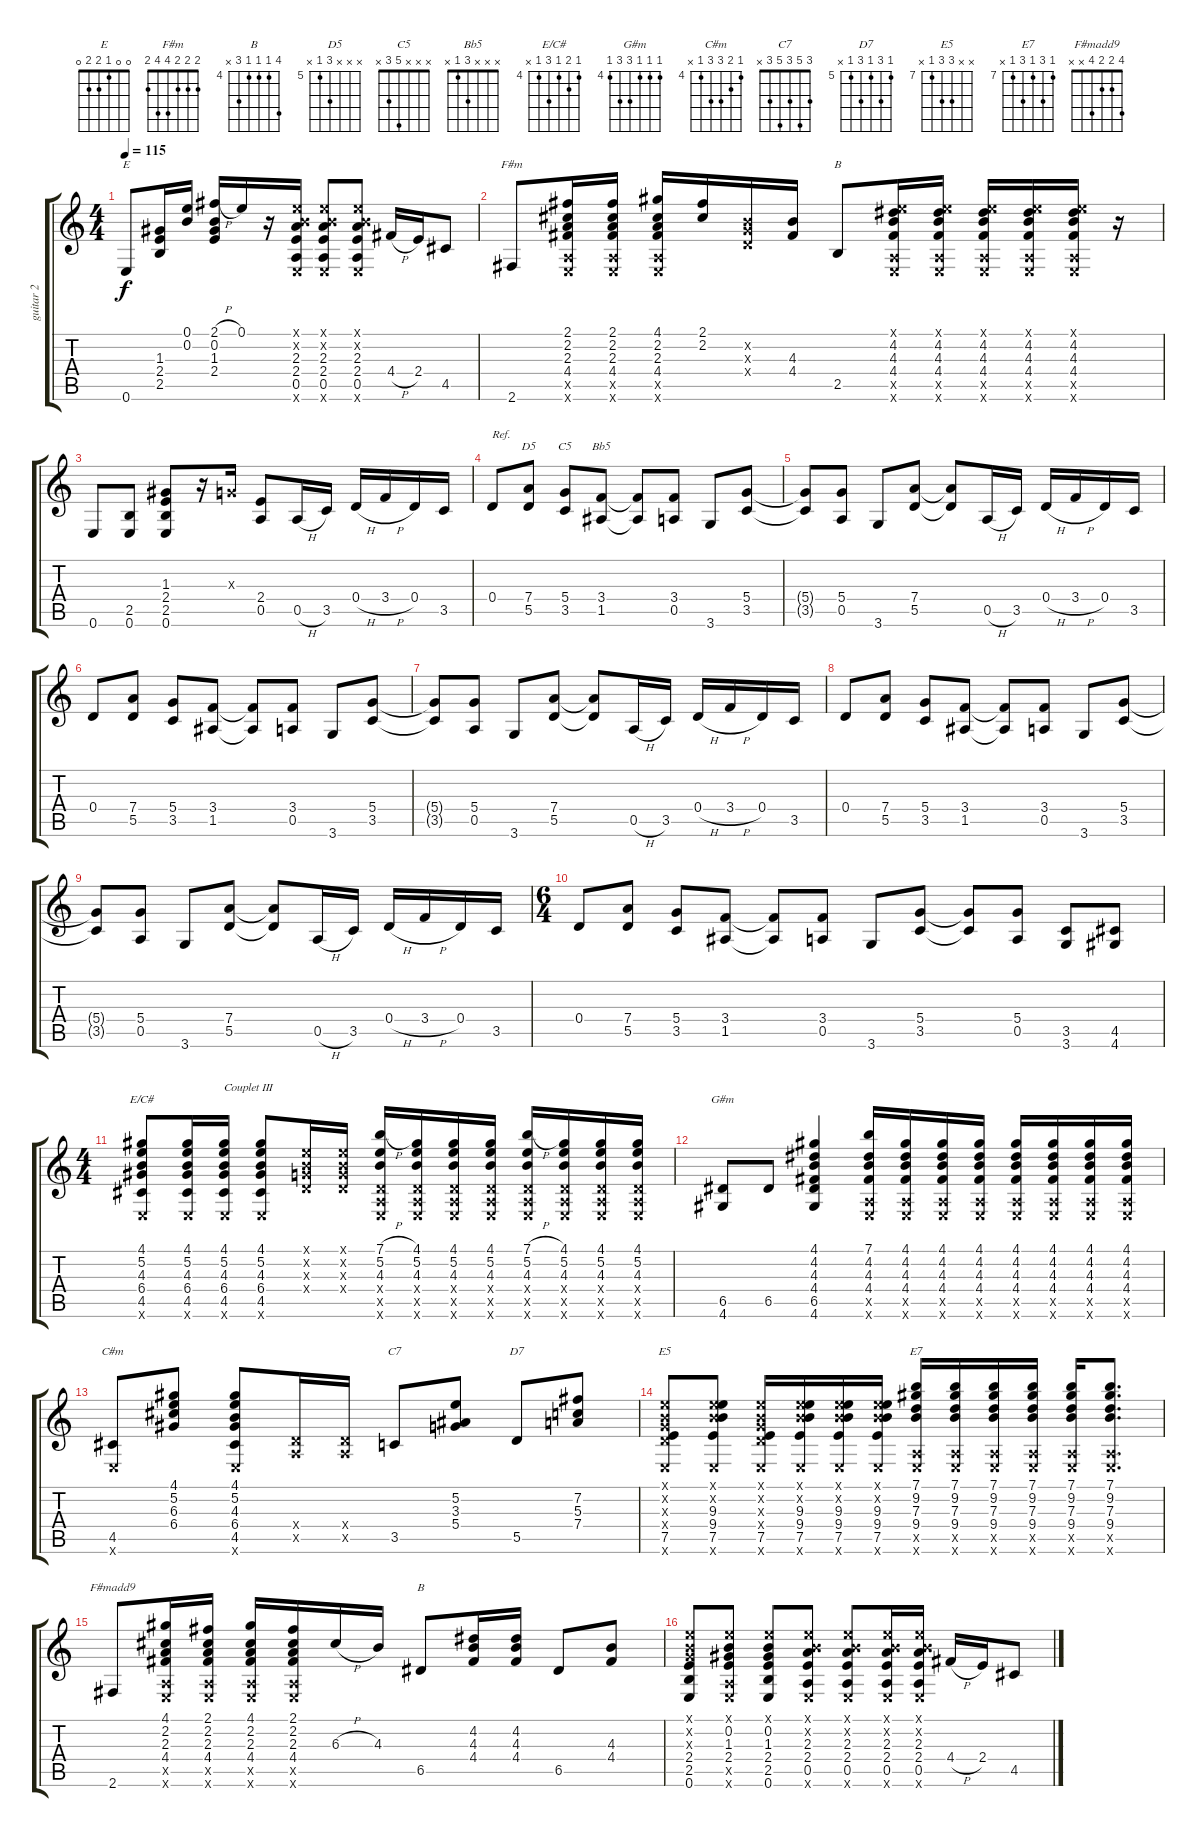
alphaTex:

\track ("guitar 2" "guitar 2") {instrument overdrivenguitar}
\staff {score tabs}
\tuning (E4 B3 G3 D3 A2 E2) {hide}
\chord ("E" 0 0 1 2 2 0)
\chord ("F#m" 2 2 2 4 4 2)
\chord ("B" 2 4 4 4 2 x)
\chord ("D5" x x x 7 5 x) {firstfret 5}
\chord ("C5" x x x 5 3 x)
\chord ("Bb5" x x x 3 1 x)
\chord ("E/C#" 4 5 4 6 4 x) {firstfret 4}
\chord ("G#m" 4 4 4 6 6 4) {firstfret 4}
\chord ("C#m" 4 5 6 6 4 x) {firstfret 4}
\chord ("C7" 3 5 3 5 3 x)
\chord ("D7" 5 7 5 7 5 x) {firstfret 5}
\chord ("E5" x x 9 9 7 x) {firstfret 7}
\chord ("E7" 7 9 7 9 7 x) {firstfret 7}
\chord ("F#madd9" 4 2 2 4 x x)
\chord ("B" 7 4 4 4 6 x) {firstfret 4}
\ts (4 4)
\tempo 115
\clef g2
\ks c
0.6.8{ch "E" dy f} (1.3 2.4 2.5).16 (0.1 0.2).16 (2.1{h} 0.2 1.3 2.4).16 0.1.16 r.16 (0.1{x} 0.2{x} 2.3 2.4 0.5 0.6{x}).16 (0.1{x} 0.2{x} 2.3 2.4 0.5 0.6{x}).8 (0.1{x} 0.2{x} 2.3 2.4 0.5 0.6{x}).8 4.4{h}.16 2.4.16 4.5.8 |
2.6.8{ch "F#m"} (2.1 2.2 2.3 4.4 0.5{x} 0.6{x}).16 (2.1 2.2 2.3 4.4 0.5{x} 0.6{x}).16 (4.1 2.2 2.3 4.4 0.5{x} 0.6{x}).16 (2.1 2.2).16 (0.2{x} 0.3{x} 0.4{x}).16 (4.3 4.4).16 2.5.8{ch "B"} (0.1{x} 4.2 4.3 4.4 0.5{x} 0.6{x}).16 (0.1{x} 4.2 4.3 4.4 0.5{x} 0.6{x}).16 (0.1{x} 4.2 4.3 4.4 0.5{x} 0.6{x}).16 (0.1{x} 4.2 4.3 4.4 0.5{x} 0.6{x}).16 (0.1{x} 4.2 4.3 4.4 0.5{x} 0.6{x}).16 r.16 |
0.6.8 (2.5 0.6).8 (1.3 2.4 2.5 0.6).8 r.16 0.3{x}.16 (2.4 0.5).8 0.5{h}.16 3.5.16 0.4{h}.16 3.4{h}.16 0.4.16 3.5.16 |
0.4.8{txt "Ref."} (7.4 5.5).8{ch "D5"} (5.4 3.5).8{ch "C5"} (3.4 1.5).8{ch "Bb5"} (3.4{t} 1.5{t}).8 (3.4 0.5).8 3.6.8 (5.4 3.5).8 |
(5.4{t} 3.5{t}).8 (5.4 0.5).8 3.6.8 (7.4 5.5).8 (7.4{t} 5.5{t}).8 0.5{h}.16 3.5.16 0.4{h}.16 3.4{h}.16 0.4.16 3.5.16 |
0.4.8 (7.4 5.5).8 (5.4 3.5).8 (3.4 1.5).8 (3.4{t} 1.5{t}).8 (3.4 0.5).8 3.6.8 (5.4 3.5).8 |
(5.4{t} 3.5{t}).8 (5.4 0.5).8 3.6.8 (7.4 5.5).8 (7.4{t} 5.5{t}).8 0.5{h}.16 3.5.16 0.4{h}.16 3.4{h}.16 0.4.16 3.5.16 |
0.4.8 (7.4 5.5).8 (5.4 3.5).8 (3.4 1.5).8 (3.4{t} 1.5{t}).8 (3.4 0.5).8 3.6.8 (5.4 3.5).8 |
(5.4{t} 3.5{t}).8 (5.4 0.5).8 3.6.8 (7.4 5.5).8 (7.4{t} 5.5{t}).8 0.5{h}.16 3.5.16 0.4{h}.16 3.4{h}.16 0.4.16 3.5.16 |
\ts (6 4)
0.4.8 (7.4 5.5).8 (5.4 3.5).8 (3.4 1.5).8 (3.4{t} 1.5{t}).8 (3.4 0.5).8 3.6.8 (5.4 3.5).8 (5.4{t} 3.5{t}).8 (5.4 0.5).8 (3.5 3.6).8 (4.5 4.6).8 |
\ts (4 4)
(4.1 5.2 4.3 6.4 4.5 0.6{x}).8{ch "E/C#"} (4.1 5.2 4.3 6.4 4.5 0.6{x}).16 (4.1 5.2 4.3 6.4 4.5 0.6{x}).16{txt "Couplet III"} (4.1 5.2 4.3 6.4 4.5 0.6{x}).8 (0.1{x} 0.2{x} 0.3{x} 0.4{x}).16 (0.1{x} 0.2{x} 0.3{x} 0.4{x}).16 (7.1{h} 5.2 4.3 0.4{x} 0.5{x} 0.6{x}).16 (4.1 5.2 4.3 0.4{x} 0.5{x} 0.6{x}).16 (4.1 5.2 4.3 0.4{x} 0.5{x} 0.6{x}).16 (4.1 5.2 4.3 0.4{x} 0.5{x} 0.6{x}).16 (7.1{h} 5.2 4.3 0.4{x} 0.5{x} 0.6{x}).16 (4.1 5.2 4.3 0.4{x} 0.5{x} 0.6{x}).16 (4.1 5.2 4.3 0.4{x} 0.5{x} 0.6{x}).16 (4.1 5.2 4.3 0.4{x} 0.5{x} 0.6{x}).16 |
(6.5 4.6).8{ch "G#m"} 6.5.8 (4.1 4.2 4.3 4.4 6.5 4.6).4 (7.1 4.2 4.3 4.4 0.5{x} 0.6{x}).16 (4.1 4.2 4.3 4.4 0.5{x} 0.6{x}).16 (4.1 4.2 4.3 4.4 0.5{x} 0.6{x}).16 (4.1 4.2 4.3 4.4 0.5{x} 0.6{x}).16 (4.1 4.2 4.3 4.4 0.5{x} 0.6{x}).16 (4.1 4.2 4.3 4.4 0.5{x} 0.6{x}).16 (4.1 4.2 4.3 4.4 0.5{x} 0.6{x}).16 (4.1 4.2 4.3 4.4 0.5{x} 0.6{x}).16 |
(4.5 0.6{x}).8{ch "C#m"} (4.1 5.2 6.3 6.4).8 (4.1 5.2 4.3 6.4 4.5 0.6{x}).8 (0.4{x} 0.5{x}).16 (0.4{x} 0.5{x}).16 3.5.8{ch "C7"} (5.2 3.3 5.4).8 5.5.8{ch "D7"} (7.2 5.3 7.4).8 |
(0.1{x} 0.2{x} 0.3{x} 0.4{x} 7.5 0.6{x}).8{ch "E5"} (0.1{x} 0.2{x} 9.3 9.4 7.5 0.6{x}).8 (0.1{x} 0.2{x} 0.3{x} 0.4{x} 7.5 0.6{x}).16 (0.1{x} 0.2{x} 9.3 9.4 7.5 0.6{x}).16 (0.1{x} 0.2{x} 9.3 9.4 7.5 0.6{x}).16 (0.1{x} 0.2{x} 9.3 9.4 7.5 0.6{x}).16 (7.1 9.2 7.3 9.4 0.5{x} 0.6{x}).16{ch "E7"} (7.1 9.2 7.3 9.4 0.5{x} 0.6{x}).16 (7.1 9.2 7.3 9.4 0.5{x} 0.6{x}).16 (7.1 9.2 7.3 9.4 0.5{x} 0.6{x}).16 (7.1 9.2 7.3 9.4 0.5{x} 0.6{x}).16 (7.1 9.2 7.3 9.4 0.5{x} 0.6{x}).8{d} |
2.6.8{ch "F#madd9"} (4.1 2.2 2.3 4.4 0.5{x} 0.6{x}).16 (2.1 2.2 2.3 4.4 0.5{x} 0.6{x}).16 (4.1 2.2 2.3 4.4 0.5{x} 0.6{x}).16 (2.1 2.2 2.3 4.4 0.5{x} 0.6{x}).16 6.3{h}.16 4.3.16 6.5.8{ch "B"} (4.2 4.3 4.4).16 (4.2 4.3 4.4).16 6.5.8 (4.3 4.4).8 |
(0.1{x} 0.2{x} 0.3{x} 2.4 2.5 0.6).8 (0.1{x} 0.2 1.3 2.4 0.5{x} 0.6{x}).8 (0.1{x} 0.2 1.3 2.4 2.5 0.6).8 (0.1{x} 0.2{x} 2.3 2.4 0.5 0.6{x}).8 (0.1{x} 0.2{x} 2.3 2.4 0.5 0.6{x}).8 (0.1{x} 0.2{x} 2.3 2.4 0.5 0.6{x}).16 (0.1{x} 0.2{x} 2.3 2.4 0.5 0.6{x}).16 4.4{h}.16 2.4.16 4.5.8
